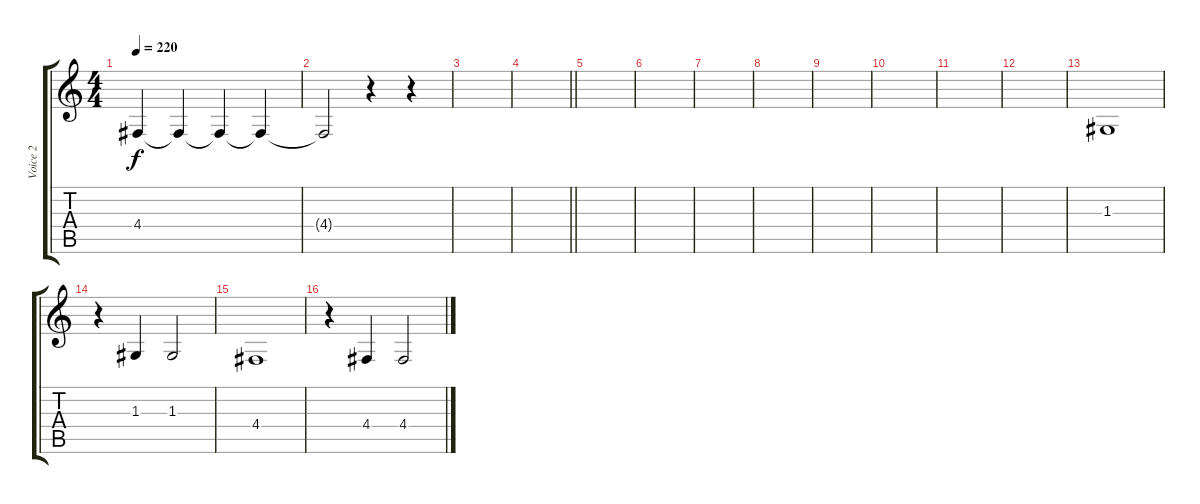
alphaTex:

\track ("Voice 2" "Voice 2") {instrument englishhorn}
\staff {score tabs}
\tuning (E4 B3 G3 D3 A2 E2) {hide}
\ts (4 4)
\tempo 220
\clef g2
\ks c
4.4.4{dy f} 4.4{t}.4 4.4{t}.4 4.4{t}.4 |
4.4{t}.2 r.4 r.4 |
|
\barLineRight lightlight
|
|
|
|
|
|
|
|
|
1.3.1 |
r.4 1.3.4 1.3.2 |
4.4.1 |
r.4 4.4.4 4.4.2
